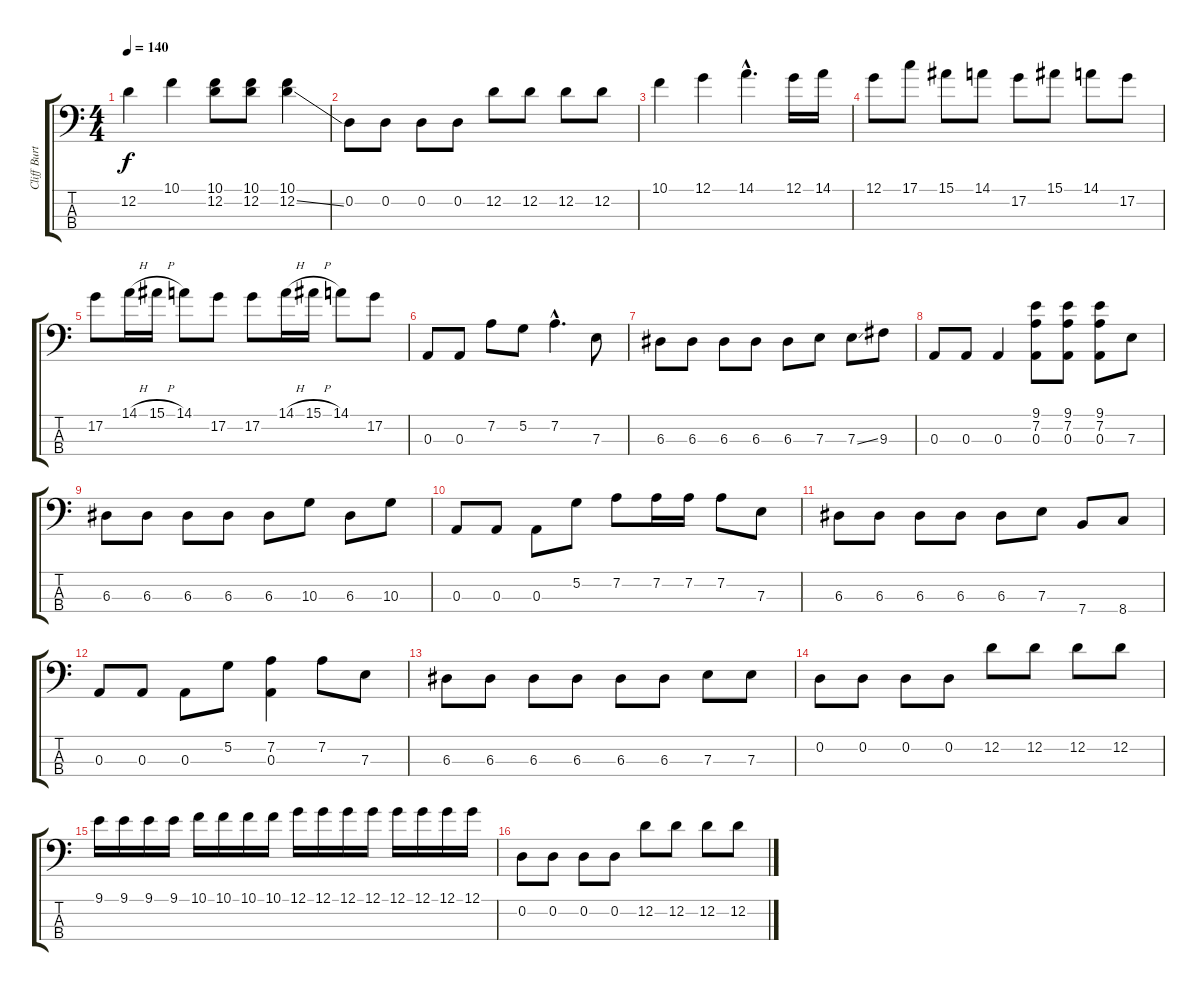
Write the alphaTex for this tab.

\track ("Cliff Burton (Bass)" "Cliff Burt") {instrument electricbassfinger}
\staff {score tabs}
\tuning (G2 D2 A1 E1) {hide}
\ts (4 4)
\tempo 140
\clef f4
\ks c
12.2.4{dy f} 10.1.4 (10.1 12.2).8 (10.1 12.2).8 (10.1 12.2{ss}).4 |
0.2.8 0.2.8 0.2.8 0.2.8 12.2.8 12.2.8 12.2.8 12.2.8 |
10.1.4 12.1.4 14.1{hac}.4{d} 12.1.16 14.1.16 |
12.1.8 17.1.8 15.1.8 14.1.8 17.2.8 15.1.8 14.1.8 17.2.8 |
17.2.8 14.1{h}.16 15.1{h}.16 14.1.8 17.2.8 17.2.8 14.1{h}.16 15.1{h}.16 14.1.8 17.2.8 |
0.3.8 0.3.8 7.2.8 5.2.8 7.2{hac}.4{d} 7.3.8 |
6.3.8 6.3.8 6.3.8 6.3.8 6.3.8 7.3.8 7.3{ss}.8 9.3.8 |
0.3.8 0.3.8 0.3.4 (9.1 7.2 0.3).8 (9.1 7.2 0.3).8 (9.1 7.2 0.3).8 7.3.8 |
6.3.8 6.3.8 6.3.8 6.3.8 6.3.8 10.3.8 6.3.8 10.3.8 |
0.3.8 0.3.8 0.3.8 5.2.8 7.2.8 7.2.16 7.2.16 7.2.8 7.3.8 |
6.3.8 6.3.8 6.3.8 6.3.8 6.3.8 7.3.8 7.4.8 8.4.8 |
0.3.8 0.3.8 0.3.8 5.2.8 (7.2 0.3).4 7.2.8 7.3.8 |
6.3.8 6.3.8 6.3.8 6.3.8 6.3.8 6.3.8 7.3.8 7.3.8 |
0.2.8 0.2.8 0.2.8 0.2.8 12.2.8 12.2.8 12.2.8 12.2.8 |
9.1.16 9.1.16 9.1.16 9.1.16 10.1.16 10.1.16 10.1.16 10.1.16 12.1.16 12.1.16 12.1.16 12.1.16 12.1.16 12.1.16 12.1.16 12.1.16 |
0.2.8 0.2.8 0.2.8 0.2.8 12.2.8 12.2.8 12.2.8 12.2.8
